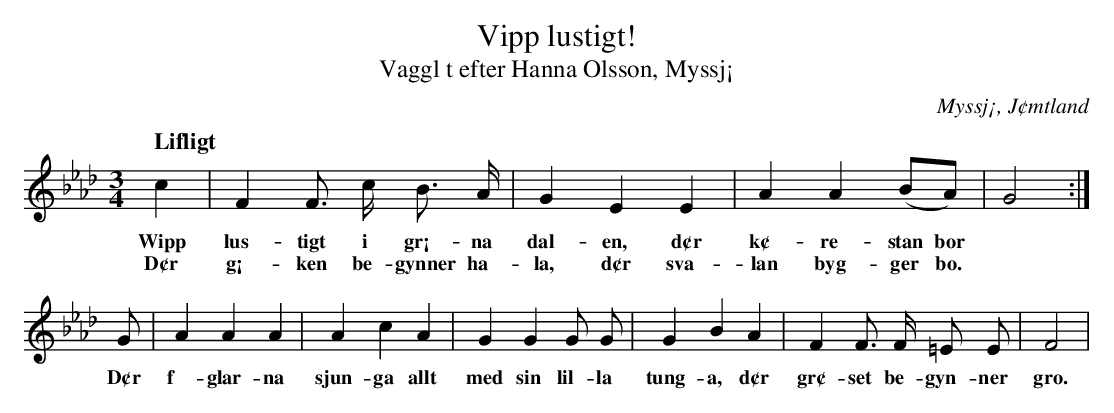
X:1
T:Vipp lustigt!
T:Vaggl t efter Hanna Olsson, Myssj¡
O:Myssj¡, J¢mtland
M:3/4
L:1/8
Q:"Lifligt"
K:Fm
c2 | F2 F> c B> A | G2 E2 E2 | A2 A2 (BA) | G4 :|
w: Wipp lus-tigt i gr¡-na dal-en, d¢r k¢-re-stan bor
w: D¢r g¡-ken be-gynner ha-la, d¢r sva-lan byg-ger bo.
G | A2 A2 A2 | A2 c2 A2 | G2 G2 G G | G2 B2 A2 | F2 F> F =E E | F4 |
w: D¢r f -glar-na sjun-ga allt med sin lil-la tung-a, d¢r gr¢-set be-gyn-ner gro.
